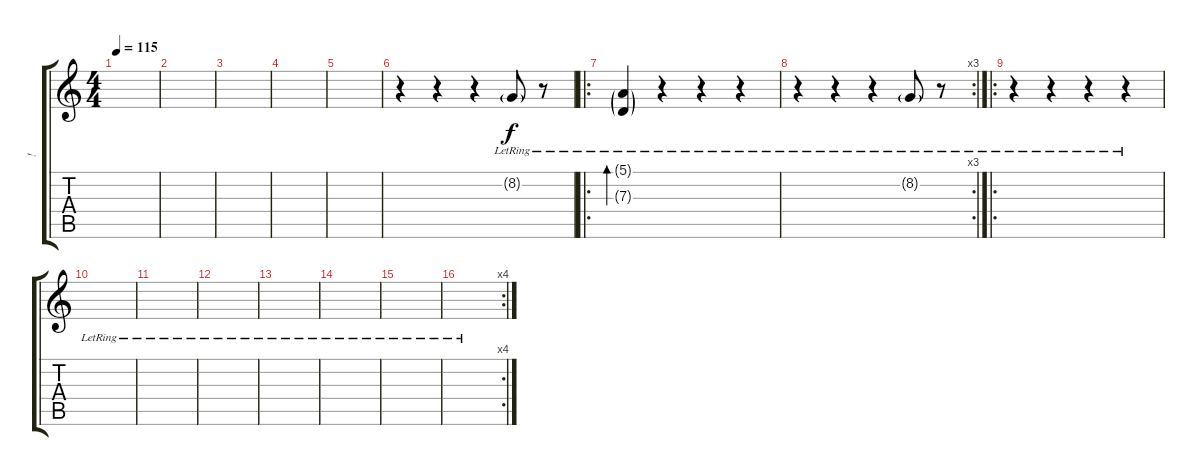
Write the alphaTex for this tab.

\track ("!" "!") {instrument marimba}
\staff {score tabs}
\tuning (E4 B3 G3 D3 A2 E2) {hide}
\ts (4 4)
\tempo 115
\clef g2
\ks c
|
|
|
|
|
r.4 r.4 r.4 8.2{g lr}.8 r.8 |
\ro
(5.1{g lr} 7.3{g lr}).4{bd 120} r.4 r.4 r.4 |
\rc 3
r.4 r.4 r.4 8.2{g lr}.8 r.8 |
\ro
r.4 r.4 r.4 r.4 |
|
|
|
|
|
|
\rc 4
